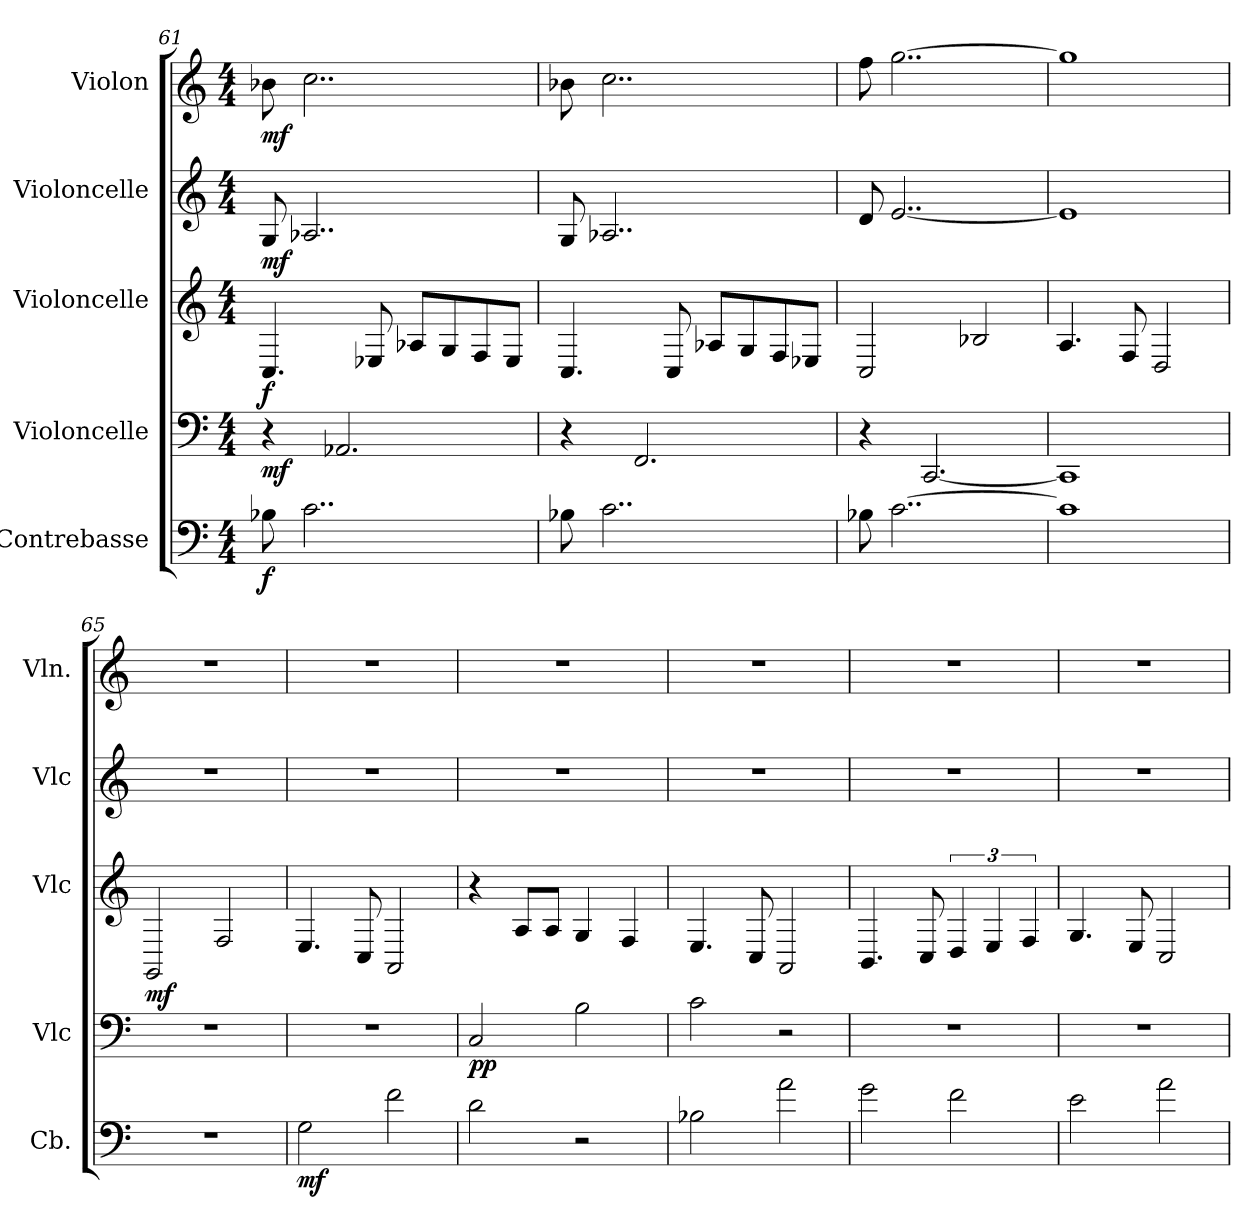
**kern	**dynam	**kern	**dynam	**kern	**dynam	**kern	**dynam	**kern	**dynam
*part5	*part5	*part4	*part4	*part3	*part3	*part2	*part2	*part1	*part1
*staff5	*staff5	*staff4	*staff4	*staff3	*staff3	*staff2	*staff2	*staff1	*staff1
*I"Contrebasse	*	*I"Violoncelle	*	*I"Violoncelle	*	*I"Violoncelle	*	*I"Violon	*
*I'Cb.	*	*I'Vlc	*	*I'Vlc	*	*I'Vlc	*	*I'Vln.	*
!!LO:PB:g=z
*clefF4	*	*clefF4	*	*clefG2	*	*clefG2	*	*clefG2	*
*ITrd7c12	*	*	*	*	*	*	*	*	*
*k[]	*	*k[]	*	*k[]	*	*k[]	*	*k[]	*
*M4/4	*	*M4/4	*	*M4/4	*	*M4/4	*	*M4/4	*
=61	=61	=61	=61	=61	=61	=61	=61	=61	=61
!	!LO:DY:b	!	!LO:DY:b	!	!LO:DY:b	!	!LO:DY:b	!	!LO:DY:b
8BB-X\	f	4r	mf	4.C/	f	8G/	mf	8b-X\	mf
2..C\	.	.	.	.	.	2..A-X/	.	2..cc\	.
.	.	2.AA-X/	.	.	.	.	.	.	.
.	.	.	.	8E-X/	.	.	.	.	.
.	.	.	.	8A-X/L	.	.	.	.	.
.	.	.	.	8G/	.	.	.	.	.
.	.	.	.	8F/	.	.	.	.	.
.	.	.	.	8E-/J	.	.	.	.	.
=62	=62	=62	=62	=62	=62	=62	=62	=62	=62
8BB-X\	.	4r	.	4.C/	.	8G/	.	8b-X\	.
2..C\	.	.	.	.	.	2..A-X/	.	2..cc\	.
.	.	2.FF/	.	.	.	.	.	.	.
.	.	.	.	8C/	.	.	.	.	.
.	.	.	.	8A-X/L	.	.	.	.	.
.	.	.	.	8G/	.	.	.	.	.
.	.	.	.	8F/	.	.	.	.	.
.	.	.	.	8E-X/J	.	.	.	.	.
=63	=63	=63	=63	=63	=63	=63	=63	=63	=63
*	*	*	*	*	*	*	*	*MM55	*
8BB-X\	.	4r	.	2C/	.	8d/	.	8ff\	.
[2..C\	.	.	.	.	.	[2..e/	.	[2..gg\	.
.	.	[2.CC/	.	.	.	.	.	.	.
.	.	.	.	2B-X/	.	.	.	.	.
=64	=64	=64	=64	=64	=64	=64	=64	=64	=64
*	*	*	*	*	*	*	*	*MM45	*
1C]	.	1CC]	.	4.A/	.	1e]	.	1ggZ]	.
.	.	.	.	8F/	.	.	.	.	.
.	.	.	.	2D/	.	.	.	.	.
=65	=65	=65	=65	=65	=65	=65	=65	=65	=65
*	*	*	*	*	*	*	*	*MM65	*
!	!	!	!	!	!LO:DY:b	!	!	!	!
1r	.	1r	.	2GG/	mf	1r	.	1r	.
.	.	.	.	2F/	.	.	.	.	.
!!LO:LB:g=z
=66	=66	=66	=66	=66	=66	=66	=66	=66	=66
!	!LO:DY:b	!	!	!	!	!	!	!	!
2GG\	mf	1r	.	4.E/	.	1r	.	1r	.
.	.	.	.	8C/	.	.	.	.	.
2F\	.	.	.	2AA/	.	.	.	.	.
=67	=67	=67	=67	=67	=67	=67	=67	=67	=67
!	!	!	!LO:DY:b	!	!	!	!	!	!
2D\	.	2C/	pp	4r	.	1r	.	1r	.
.	.	.	.	8A/L	.	.	.	.	.
.	.	.	.	8A/J	.	.	.	.	.
2r	.	2B\	.	4G/	.	.	.	.	.
.	.	.	.	4F/	.	.	.	.	.
=68	=68	=68	=68	=68	=68	=68	=68	=68	=68
2BB-X\	.	2c\	.	4.E/	.	1r	.	1r	.
.	.	.	.	8C/	.	.	.	.	.
2A\	.	2r	.	2AA/	.	.	.	.	.
=69	=69	=69	=69	=69	=69	=69	=69	=69	=69
2G\	.	1r	.	4.BB/	.	1r	.	1r	.
.	.	.	.	8C/	.	.	.	.	.
2F\	.	.	.	6D/	.	.	.	.	.
.	.	.	.	6E/	.	.	.	.	.
.	.	.	.	6F/	.	.	.	.	.
=70	=70	=70	=70	=70	=70	=70	=70	=70	=70
2E\	.	1r	.	4.G/	.	1r	.	1r	.
.	.	.	.	8E/	.	.	.	.	.
2A\	.	.	.	2C/	.	.	.	.	.
=	=	=	=	=	=	=	=	=	=
*-	*-	*-	*-	*-	*-	*-	*-	*-	*-
